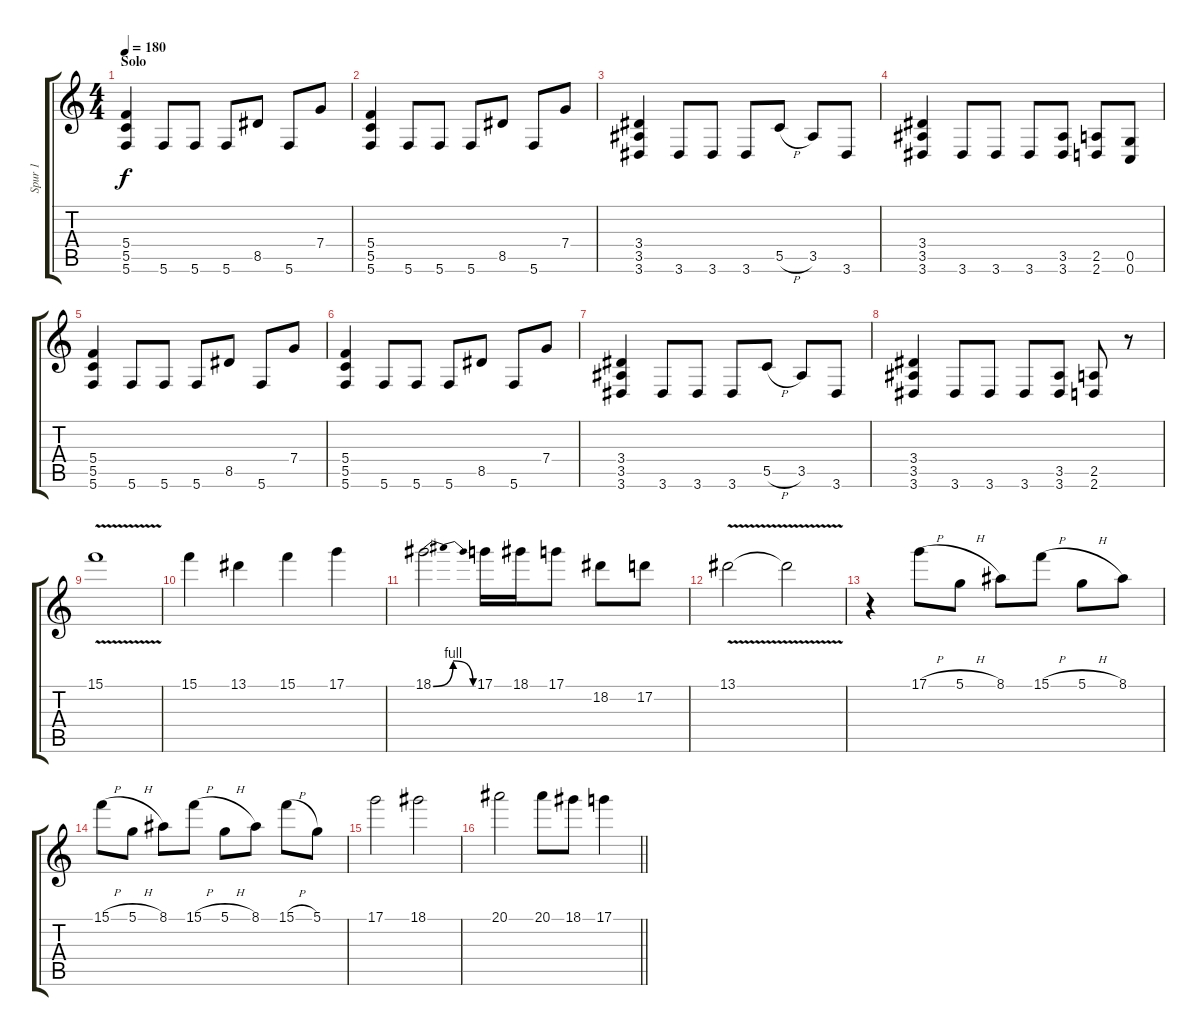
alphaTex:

\track ("Spur 1" "Spur 1") {instrument distortionguitar}
\staff {score tabs}
\tuning (D4 A3 F3 C3 G2 C2) {hide}
\ts (4 4)
\section ("" "Solo")
\tempo 180
\clef g2
\ks c
(5.4 5.5 5.6).4{dy f} 5.6.8 5.6.8 5.6.8 8.5.8 5.6.8 7.4.8 |
(5.4 5.5 5.6).4 5.6.8 5.6.8 5.6.8 8.5.8 5.6.8 7.4.8 |
(3.4 3.5 3.6).4 3.6.8 3.6.8 3.6.8 5.5{h}.8 3.5.8 3.6.8 |
(3.4 3.5 3.6).4 3.6.8 3.6.8 3.6.8 (3.5 3.6).8 (2.5 2.6).8 (0.5 0.6).8 |
(5.4 5.5 5.6).4 5.6.8 5.6.8 5.6.8 8.5.8 5.6.8 7.4.8 |
(5.4 5.5 5.6).4 5.6.8 5.6.8 5.6.8 8.5.8 5.6.8 7.4.8 |
(3.4 3.5 3.6).4 3.6.8 3.6.8 3.6.8 5.5{h}.8 3.5.8 3.6.8 |
(3.4 3.5 3.6).4 3.6.8 3.6.8 3.6.8 (3.5 3.6).8 (2.5 2.6).8 r.8 |
15.1{v}.1 |
15.1.4 13.1.4 15.1.4 17.1.4 |
18.1{be (bendrelease 0 0 19 4 37 4 60 0)}.2 17.1.16 18.1.16 17.1.8 18.2.8 17.2.8 |
13.1{v}.2 13.1{t}.2 |
r.4 17.1{h}.8 5.1{h}.8 8.1.8 15.1{h}.8 5.1{h}.8 8.1.8 |
15.1{h}.8 5.1{h}.8 8.1.8 15.1{h}.8 5.1{h}.8 8.1.8 15.1{h}.8 5.1.8 |
17.1.2 18.1.2 |
\barLineRight lightlight
20.1.2 20.1.8 18.1.8 17.1.4
